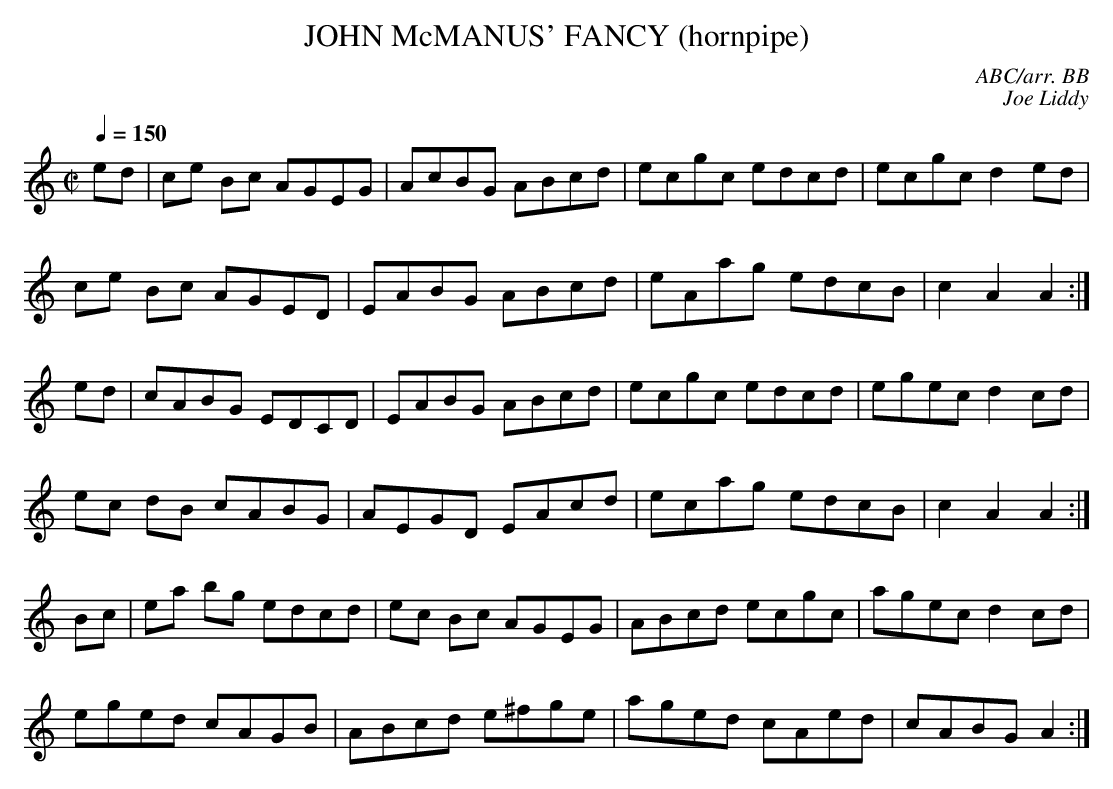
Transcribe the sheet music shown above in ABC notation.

X:1
T:JOHN McMANUS' FANCY (hornpipe)
C:ABC/arr. BB
C:Joe Liddy
Q:1/4=150
M:C|
K:Am
ed|ce Bc AGEG|AcBG ABcd|ecgc edcd|ecgc d2 ed|
ce Bc AGED|EABG ABcd|eAag edcB|c2 A2 A2 :|
ed|cABG EDCD|EABG ABcd|ecgc edcd|egec d2 cd |
ec dB cABG|AEGD EAcd|ecag edcB|c2 A2 A2 :|
Bc|ea bg edcd|ec Bc AGEG|ABcd ecgc|agec d2 cd |
eged cAGB|ABcd e^fge|aged cAed|cABG A2 :|
